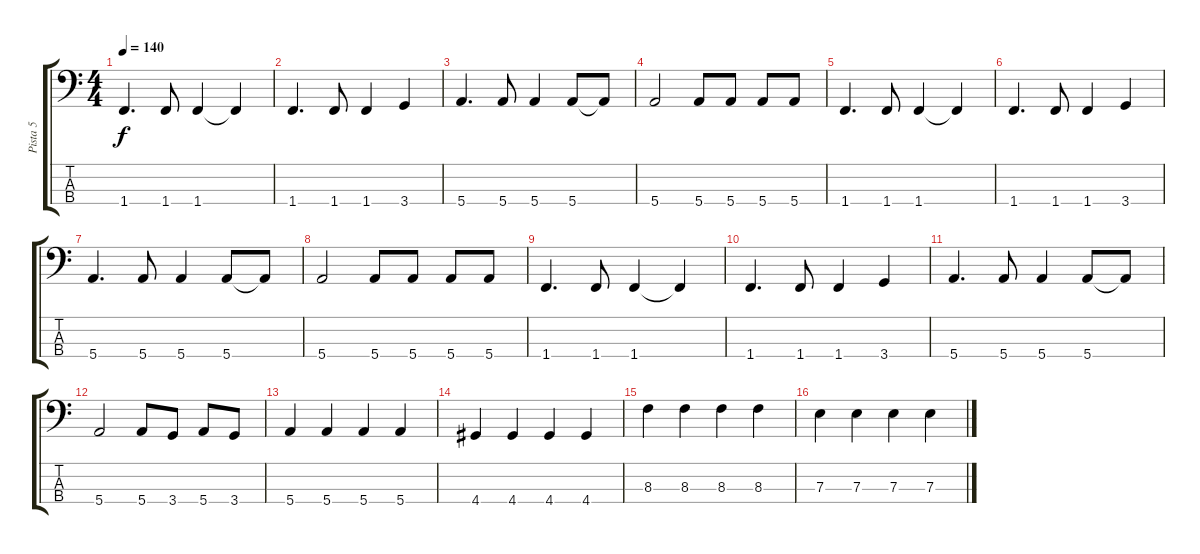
\track ("Pista 5" "Pista 5") {instrument electricbassfinger}
\staff {score tabs}
\tuning (G2 D2 A1 E1) {hide}
\ts (4 4)
\tempo 140
\clef f4
\ks c
1.4.4{d dy f} 1.4.8 1.4.4 1.4{t}.4 |
1.4.4{d} 1.4.8 1.4.4 3.4.4 |
5.4.4{d} 5.4.8 5.4.4 5.4.8 5.4{t}.8 |
5.4.2 5.4.8 5.4.8 5.4.8 5.4.8 |
1.4.4{d} 1.4.8 1.4.4 1.4{t}.4 |
1.4.4{d} 1.4.8 1.4.4 3.4.4 |
5.4.4{d} 5.4.8 5.4.4 5.4.8 5.4{t}.8 |
5.4.2 5.4.8 5.4.8 5.4.8 5.4.8 |
1.4.4{d} 1.4.8 1.4.4 1.4{t}.4 |
1.4.4{d} 1.4.8 1.4.4 3.4.4 |
5.4.4{d} 5.4.8 5.4.4 5.4.8 5.4{t}.8 |
5.4.2 5.4.8 3.4.8 5.4.8 3.4.8 |
5.4.4 5.4.4 5.4.4 5.4.4 |
4.4.4 4.4.4 4.4.4 4.4.4 |
8.3.4 8.3.4 8.3.4 8.3.4 |
7.3.4 7.3.4 7.3.4 7.3.4
